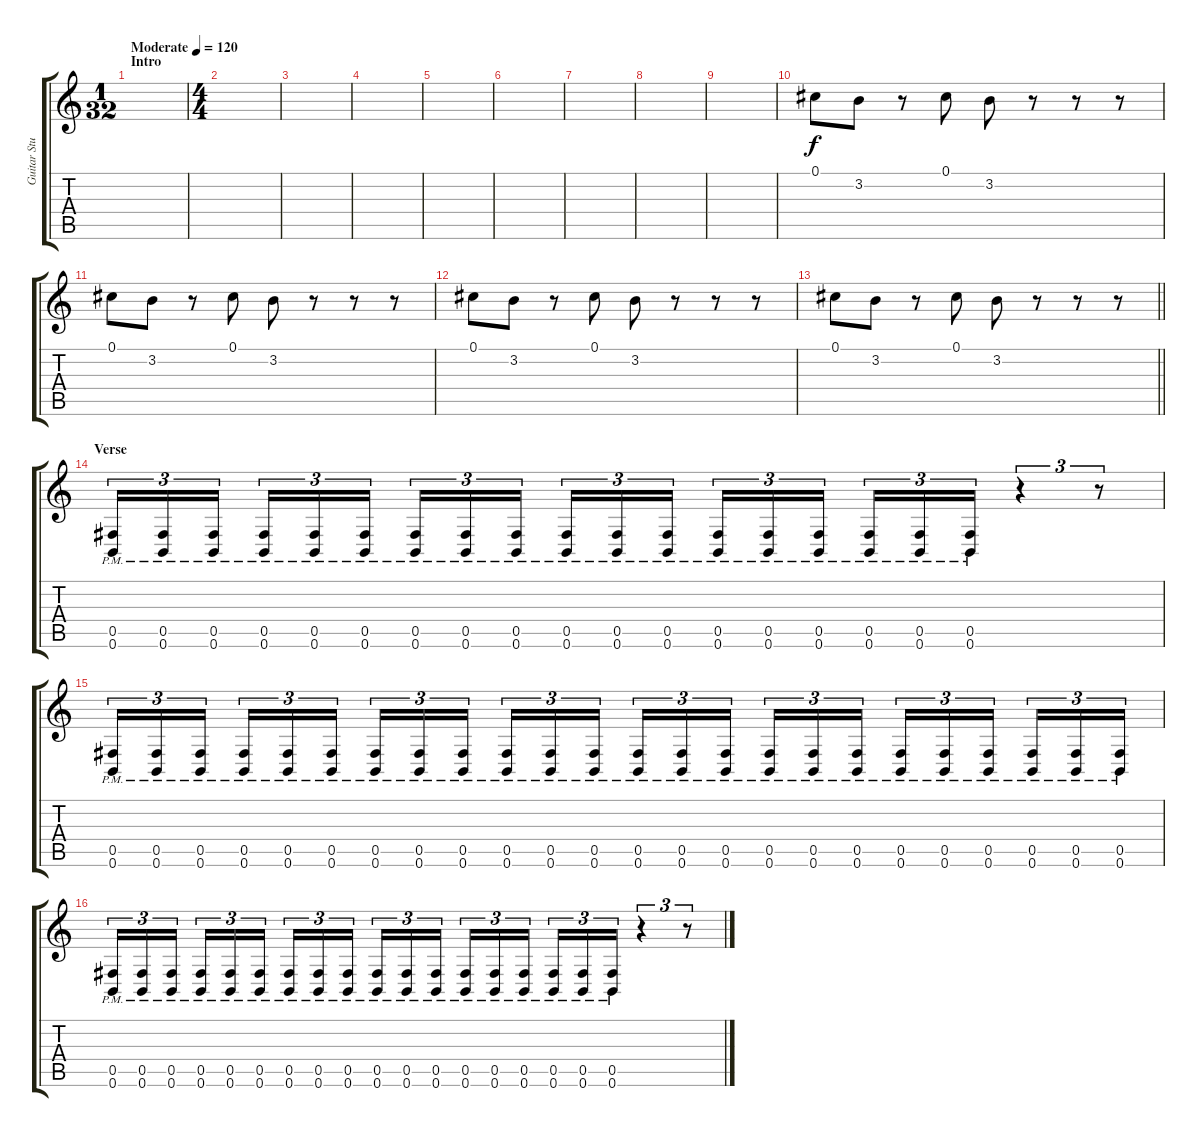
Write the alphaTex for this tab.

\track ("Guitar Studio" "Guitar Stu") {instrument overdrivenguitar}
\staff {score tabs}
\tuning (Db4 Ab3 E3 B2 Gb2 B1) {hide}
\ts (1 32)
\section ("" "Intro")
\tempo (120 "Moderate")
\clef g2
\ks c
|
\ts (4 4)
|
|
|
|
|
|
|
|
0.1.8 3.2.8 r.8 0.1.8 3.2.8 r.8 r.8 r.8 |
0.1.8 3.2.8 r.8 0.1.8 3.2.8 r.8 r.8 r.8 |
0.1.8 3.2.8 r.8 0.1.8 3.2.8 r.8 r.8 r.8 |
\barLineRight lightlight
0.1.8 3.2.8 r.8 0.1.8 3.2.8 r.8 r.8 r.8 |
\section ("" "Verse")
(0.5{pm} 0.6{pm}).16{tu (3 2)} (0.5{pm} 0.6{pm}).16{tu (3 2)} (0.5{pm} 0.6{pm}).16{tu (3 2) beam splitsecondary} (0.5{pm} 0.6{pm}).16{tu (3 2)} (0.5{pm} 0.6{pm}).16{tu (3 2)} (0.5{pm} 0.6{pm}).16{tu (3 2)} (0.5{pm} 0.6{pm}).16{tu (3 2)} (0.5{pm} 0.6{pm}).16{tu (3 2)} (0.5{pm} 0.6{pm}).16{tu (3 2) beam splitsecondary} (0.5{pm} 0.6{pm}).16{tu (3 2)} (0.5{pm} 0.6{pm}).16{tu (3 2)} (0.5{pm} 0.6{pm}).16{tu (3 2)} (0.5{pm} 0.6{pm}).16{tu (3 2)} (0.5{pm} 0.6{pm}).16{tu (3 2)} (0.5{pm} 0.6{pm}).16{tu (3 2) beam splitsecondary} (0.5{pm} 0.6{pm}).16{tu (3 2)} (0.5{pm} 0.6{pm}).16{tu (3 2)} (0.5{pm} 0.6{pm}).16{tu (3 2)} r.4{tu (3 2)} r.8{tu (3 2)} |
(0.5{pm} 0.6{pm}).16{tu (3 2)} (0.5{pm} 0.6{pm}).16{tu (3 2)} (0.5{pm} 0.6{pm}).16{tu (3 2) beam splitsecondary} (0.5{pm} 0.6{pm}).16{tu (3 2)} (0.5{pm} 0.6{pm}).16{tu (3 2)} (0.5{pm} 0.6{pm}).16{tu (3 2)} (0.5{pm} 0.6{pm}).16{tu (3 2)} (0.5{pm} 0.6{pm}).16{tu (3 2)} (0.5{pm} 0.6{pm}).16{tu (3 2) beam splitsecondary} (0.5{pm} 0.6{pm}).16{tu (3 2)} (0.5{pm} 0.6{pm}).16{tu (3 2)} (0.5{pm} 0.6{pm}).16{tu (3 2)} (0.5{pm} 0.6{pm}).16{tu (3 2)} (0.5{pm} 0.6{pm}).16{tu (3 2)} (0.5{pm} 0.6{pm}).16{tu (3 2) beam splitsecondary} (0.5{pm} 0.6{pm}).16{tu (3 2)} (0.5{pm} 0.6{pm}).16{tu (3 2)} (0.5{pm} 0.6{pm}).16{tu (3 2)} (0.5{pm} 0.6{pm}).16{tu (3 2)} (0.5{pm} 0.6{pm}).16{tu (3 2)} (0.5{pm} 0.6{pm}).16{tu (3 2) beam splitsecondary} (0.5{pm} 0.6{pm}).16{tu (3 2)} (0.5{pm} 0.6{pm}).16{tu (3 2)} (0.5{pm} 0.6{pm}).16{tu (3 2)} |
(0.5{pm} 0.6{pm}).16{tu (3 2)} (0.5{pm} 0.6{pm}).16{tu (3 2)} (0.5{pm} 0.6{pm}).16{tu (3 2) beam splitsecondary} (0.5{pm} 0.6{pm}).16{tu (3 2)} (0.5{pm} 0.6{pm}).16{tu (3 2)} (0.5{pm} 0.6{pm}).16{tu (3 2)} (0.5{pm} 0.6{pm}).16{tu (3 2)} (0.5{pm} 0.6{pm}).16{tu (3 2)} (0.5{pm} 0.6{pm}).16{tu (3 2) beam splitsecondary} (0.5{pm} 0.6{pm}).16{tu (3 2)} (0.5{pm} 0.6{pm}).16{tu (3 2)} (0.5{pm} 0.6{pm}).16{tu (3 2)} (0.5{pm} 0.6{pm}).16{tu (3 2)} (0.5{pm} 0.6{pm}).16{tu (3 2)} (0.5{pm} 0.6{pm}).16{tu (3 2) beam splitsecondary} (0.5{pm} 0.6{pm}).16{tu (3 2)} (0.5{pm} 0.6{pm}).16{tu (3 2)} (0.5{pm} 0.6{pm}).16{tu (3 2)} r.4{tu (3 2)} r.8{tu (3 2)}
